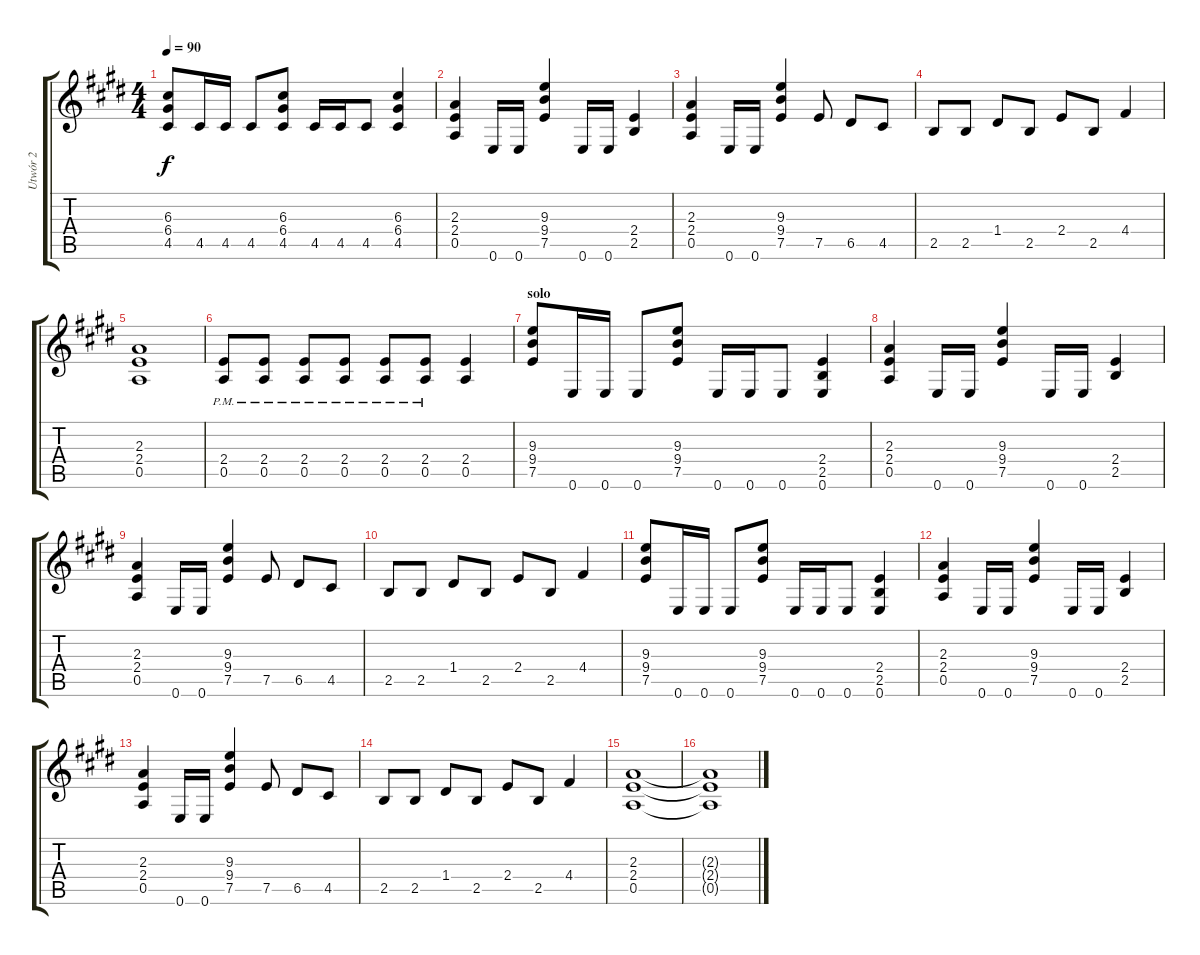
\track ("Utwór 2" "Utwór 2") {instrument distortionguitar}
\staff {score tabs}
\tuning (E4 B3 G3 D3 A2 E2) {hide}
\ts (4 4)
\tempo 90
\clef g2
\ks e
(6.3 6.4 4.5).8{dy f} 4.5.16 4.5.16 4.5.8 (6.3 6.4 4.5).8 4.5.16 4.5.16 4.5.8 (6.3 6.4 4.5).4 |
(2.3 2.4 0.5).4 0.6.16 0.6.16 (9.3 9.4 7.5).4 0.6.16 0.6.16 (2.4 2.5).4 |
(2.3 2.4 0.5).4 0.6.16 0.6.16 (9.3 9.4 7.5).4 7.5.8 6.5.8 4.5.8 |
2.5.8 2.5.8 1.4.8 2.5.8 2.4.8 2.5.8 4.4.4 |
(2.3 2.4 0.5).1 |
(2.4{pm} 0.5{pm}).8 (2.4{pm} 0.5{pm}).8 (2.4{pm} 0.5{pm}).8 (2.4{pm} 0.5{pm}).8 (2.4{pm} 0.5).8 (2.4{pm} 0.5).8 (2.4 0.5).4 |
\section ("" "solo")
(9.3 9.4 7.5).8 0.6.16 0.6.16 0.6.8 (9.3 9.4 7.5).8 0.6.16 0.6.16 0.6.8 (2.4 2.5 0.6).4 |
(2.3 2.4 0.5).4 0.6.16 0.6.16 (9.3 9.4 7.5).4 0.6.16 0.6.16 (2.4 2.5).4 |
(2.3 2.4 0.5).4 0.6.16 0.6.16 (9.3 9.4 7.5).4 7.5.8 6.5.8 4.5.8 |
2.5.8 2.5.8 1.4.8 2.5.8 2.4.8 2.5.8 4.4.4 |
(9.3 9.4 7.5).8 0.6.16 0.6.16 0.6.8 (9.3 9.4 7.5).8 0.6.16 0.6.16 0.6.8 (2.4 2.5 0.6).4 |
(2.3 2.4 0.5).4 0.6.16 0.6.16 (9.3 9.4 7.5).4 0.6.16 0.6.16 (2.4 2.5).4 |
(2.3 2.4 0.5).4 0.6.16 0.6.16 (9.3 9.4 7.5).4 7.5.8 6.5.8 4.5.8 |
2.5.8 2.5.8 1.4.8 2.5.8 2.4.8 2.5.8 4.4.4 |
(2.3 2.4 0.5).1{volume 0} |
(2.3{t} 2.4{t} 0.5{t}).1
